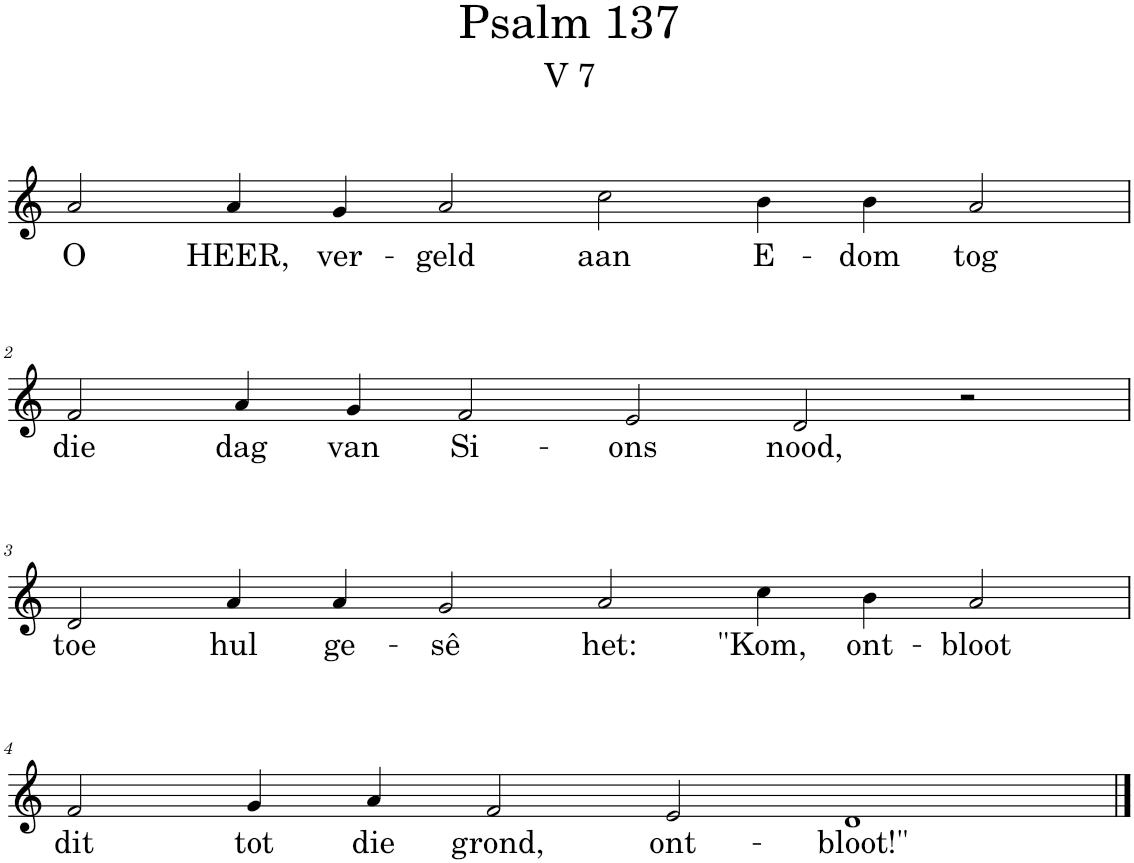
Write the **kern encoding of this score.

**kern	**text
*part1	*part1
*staff1	*staff1
*I"Pipe Organ	*
*I'Org.	*
*clefG2	*
*k[]	*
*M12/4	*
=1	=1
!	!LO:LY:b
2a/	O
!	!LO:LY:b
4a/	HEER,
!	!LO:LY:b
4g/	ver-
!	!LO:LY:b
2a/	-geld
!	!LO:LY:b
2cc\	aan
!	!LO:LY:b
4b\	E-
!	!LO:LY:b
4b\	-dom
!	!LO:LY:b
2a/	tog
!!LO:LB:g=z
=2	=2
*M12/4	*
!	!LO:LY:b
2f/	die
!	!LO:LY:b
4a/	dag
!	!LO:LY:b
4g/	van
!	!LO:LY:b
2f/	Si-
!	!LO:LY:b
2e/	-ons
!	!LO:LY:b
2d/	nood,
2r	.
!!LO:LB:g=z
=3	=3
*M12/4	*
!	!LO:LY:b
2d/	toe
!	!LO:LY:b
4a/	hul
!	!LO:LY:b
4a/	ge-
!	!LO:LY:b
2g/	-sê
!	!LO:LY:b
2a/	het:
!	!LO:LY:b
4cc\	"Kom,
!	!LO:LY:b
4b\	ont-
!	!LO:LY:b
2a/	-bloot
!!LO:LB:g=z
=4	=4
*M12/4	*
!	!LO:LY:b
2f/	dit
!	!LO:LY:b
4g/	tot
!	!LO:LY:b
4a/	die
!	!LO:LY:b
2f/	grond,
!	!LO:LY:b
2e/	ont-
!	!LO:LY:b
1d	-bloot!"
==	==
*-	*-
